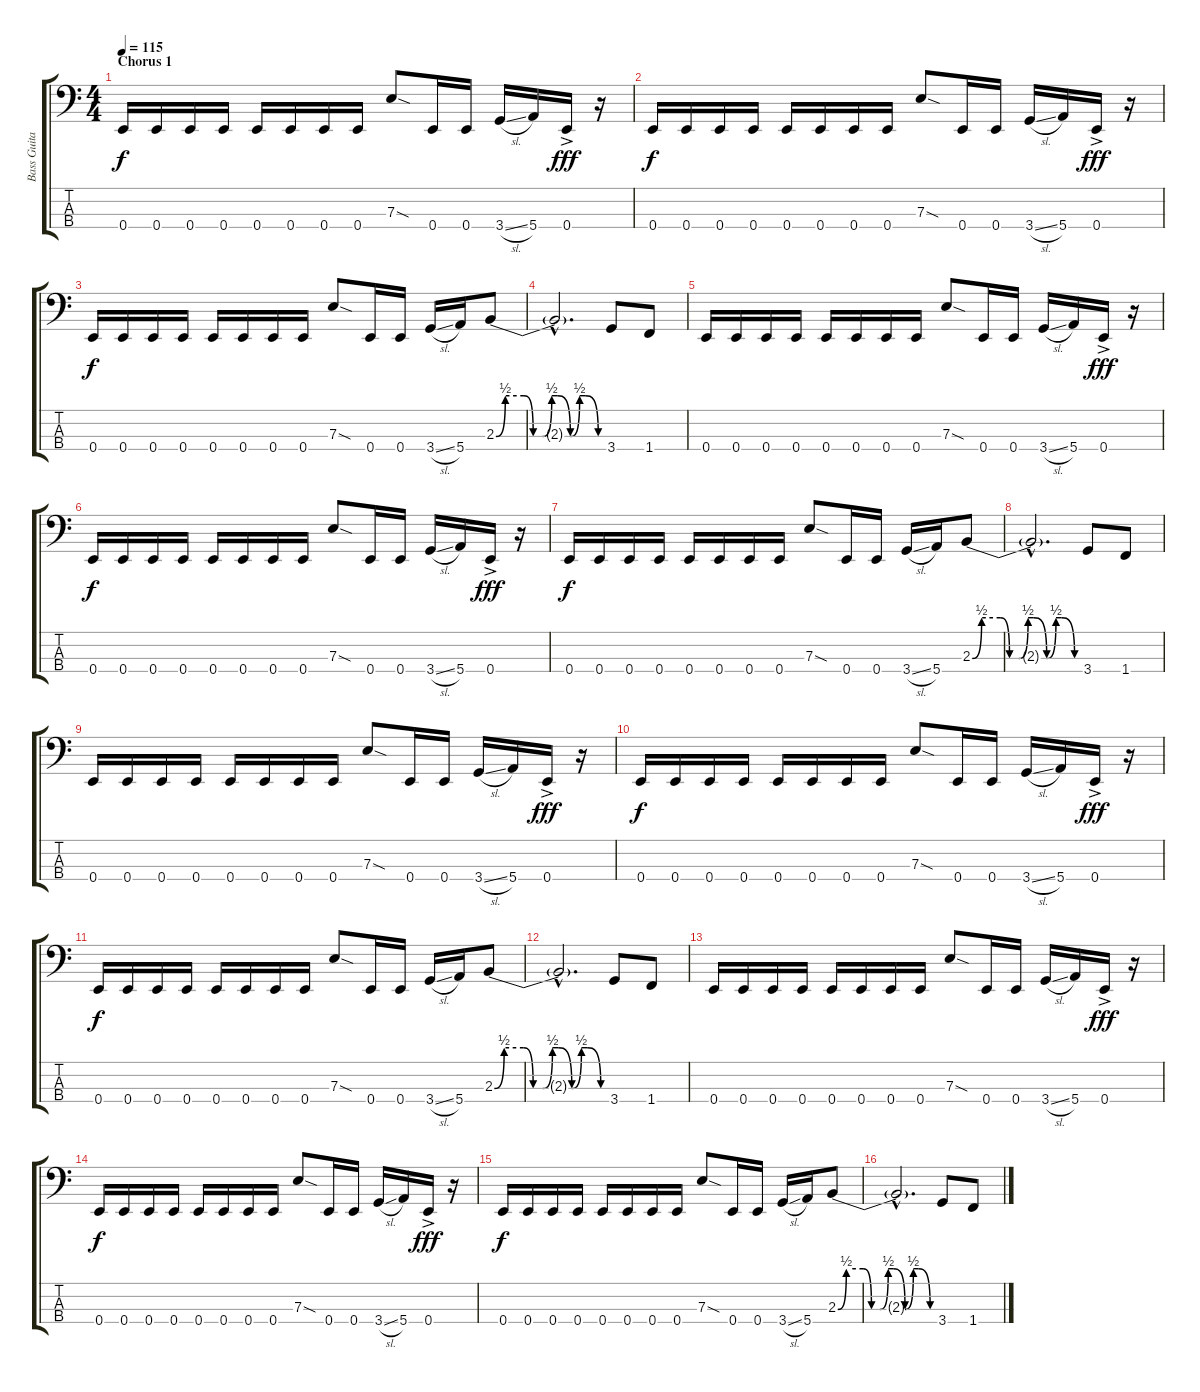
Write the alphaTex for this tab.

\track ("Bass Guitar" "Bass Guita") {instrument electricbasspick}
\staff {score tabs}
\tuning (G2 D2 A1 E1) {hide}
\ts (4 4)
\section ("" "Chorus 1")
\tempo 115
\clef f4
\ks c
0.4.16{dy f} 0.4.16 0.4.16 0.4.16 0.4.16 0.4.16 0.4.16 0.4.16 7.3{sod}.8 0.4.16 0.4.16 3.4{sl}.16 5.4.16 0.4{ac}.16{dy fff} r.16 |
0.4.16{dy f} 0.4.16 0.4.16 0.4.16 0.4.16 0.4.16 0.4.16 0.4.16 7.3{sod}.8 0.4.16 0.4.16 3.4{sl}.16 5.4.16 0.4{ac}.16{dy fff} r.16 |
0.4.16{dy f} 0.4.16 0.4.16 0.4.16 0.4.16 0.4.16 0.4.16 0.4.16 7.3{sod}.8 0.4.16 0.4.16 3.4{sl}.16 5.4.16 2.3{be (custom 0 0 5 2 15 2 20 0 25 0 30 2 33 2 40 0 45 2 48 2 55 0 60 0)}.8 |
2.3{hac t}.2{d} 3.4.8 1.4.8 |
0.4.16 0.4.16 0.4.16 0.4.16 0.4.16 0.4.16 0.4.16 0.4.16 7.3{sod}.8 0.4.16 0.4.16 3.4{sl}.16 5.4.16 0.4{ac}.16{dy fff} r.16 |
0.4.16{dy f} 0.4.16 0.4.16 0.4.16 0.4.16 0.4.16 0.4.16 0.4.16 7.3{sod}.8 0.4.16 0.4.16 3.4{sl}.16 5.4.16 0.4{ac}.16{dy fff} r.16 |
0.4.16{dy f} 0.4.16 0.4.16 0.4.16 0.4.16 0.4.16 0.4.16 0.4.16 7.3{sod}.8 0.4.16 0.4.16 3.4{sl}.16 5.4.16 2.3{be (custom 0 0 5 2 15 2 20 0 25 0 30 2 33 2 40 0 45 2 48 2 55 0 60 0)}.8 |
2.3{hac t}.2{d} 3.4.8 1.4.8 |
0.4.16 0.4.16 0.4.16 0.4.16 0.4.16 0.4.16 0.4.16 0.4.16 7.3{sod}.8 0.4.16 0.4.16 3.4{sl}.16 5.4.16 0.4{ac}.16{dy fff} r.16 |
0.4.16{dy f} 0.4.16 0.4.16 0.4.16 0.4.16 0.4.16 0.4.16 0.4.16 7.3{sod}.8 0.4.16 0.4.16 3.4{sl}.16 5.4.16 0.4{ac}.16{dy fff} r.16 |
0.4.16{dy f} 0.4.16 0.4.16 0.4.16 0.4.16 0.4.16 0.4.16 0.4.16 7.3{sod}.8 0.4.16 0.4.16 3.4{sl}.16 5.4.16 2.3{be (custom 0 0 5 2 15 2 20 0 25 0 30 2 33 2 40 0 45 2 48 2 55 0 60 0)}.8 |
2.3{hac t}.2{d} 3.4.8 1.4.8 |
0.4.16 0.4.16 0.4.16 0.4.16 0.4.16 0.4.16 0.4.16 0.4.16 7.3{sod}.8 0.4.16 0.4.16 3.4{sl}.16 5.4.16 0.4{ac}.16{dy fff} r.16 |
0.4.16{dy f} 0.4.16 0.4.16 0.4.16 0.4.16 0.4.16 0.4.16 0.4.16 7.3{sod}.8 0.4.16 0.4.16 3.4{sl}.16 5.4.16 0.4{ac}.16{dy fff} r.16 |
0.4.16{dy f} 0.4.16 0.4.16 0.4.16 0.4.16 0.4.16 0.4.16 0.4.16 7.3{sod}.8 0.4.16 0.4.16 3.4{sl}.16 5.4.16 2.3{be (custom 0 0 5 2 15 2 20 0 25 0 30 2 33 2 40 0 45 2 48 2 55 0 60 0)}.8 |
2.3{hac t}.2{d} 3.4.8 1.4.8
